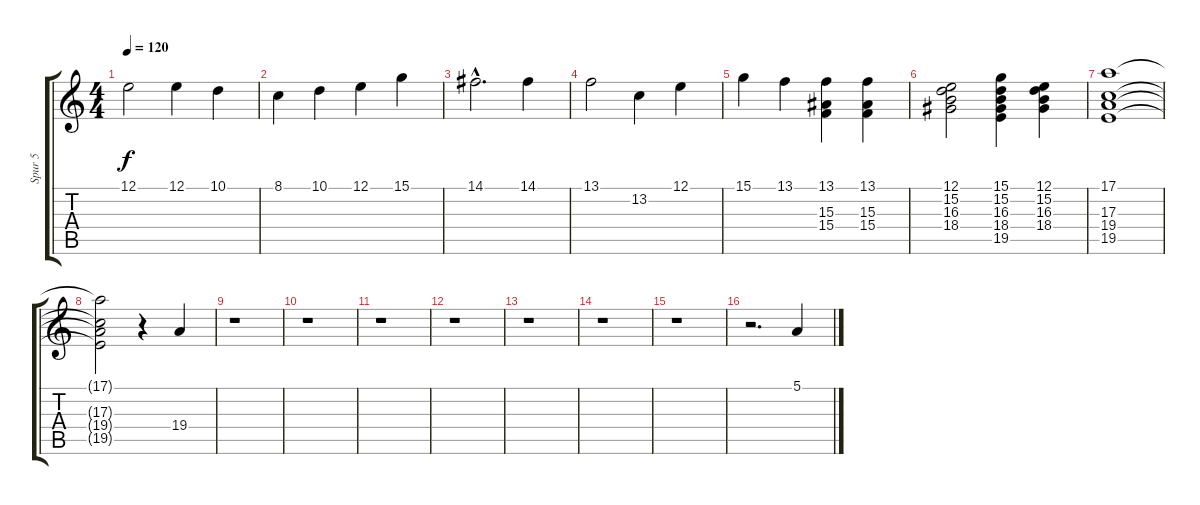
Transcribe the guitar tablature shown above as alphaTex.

\track ("Spur 5" "Spur 5") {instrument synthstrings1}
\staff {score tabs}
\tuning (E4 B3 G3 D3 A2 E2) {hide}
\ts (4 4)
\tempo 120
\clef g2
\ks c
12.1.2{dy f} 12.1.4 10.1.4 |
8.1.4 10.1.4 12.1.4 15.1.4 |
14.1{hac}.2{d} 14.1.4 |
13.1.2 13.2.4 12.1.4 |
15.1.4 13.1.4 (13.1 15.3 15.4).4 (13.1 15.3 15.4).4 |
(12.1 15.2 16.3 18.4).2 (15.1 15.2 16.3 18.4 19.5).4 (12.1 15.2 16.3 18.4).4 |
(17.1 17.3 19.4 19.5).1 |
(17.1{t} 17.3{t} 19.4{t} 19.5{t}).2 r.4 19.4.4 |
r.1 |
r.1 |
r.1 |
r.1 |
r.1 |
r.1 |
r.1 |
r.2{d} 5.1.4
